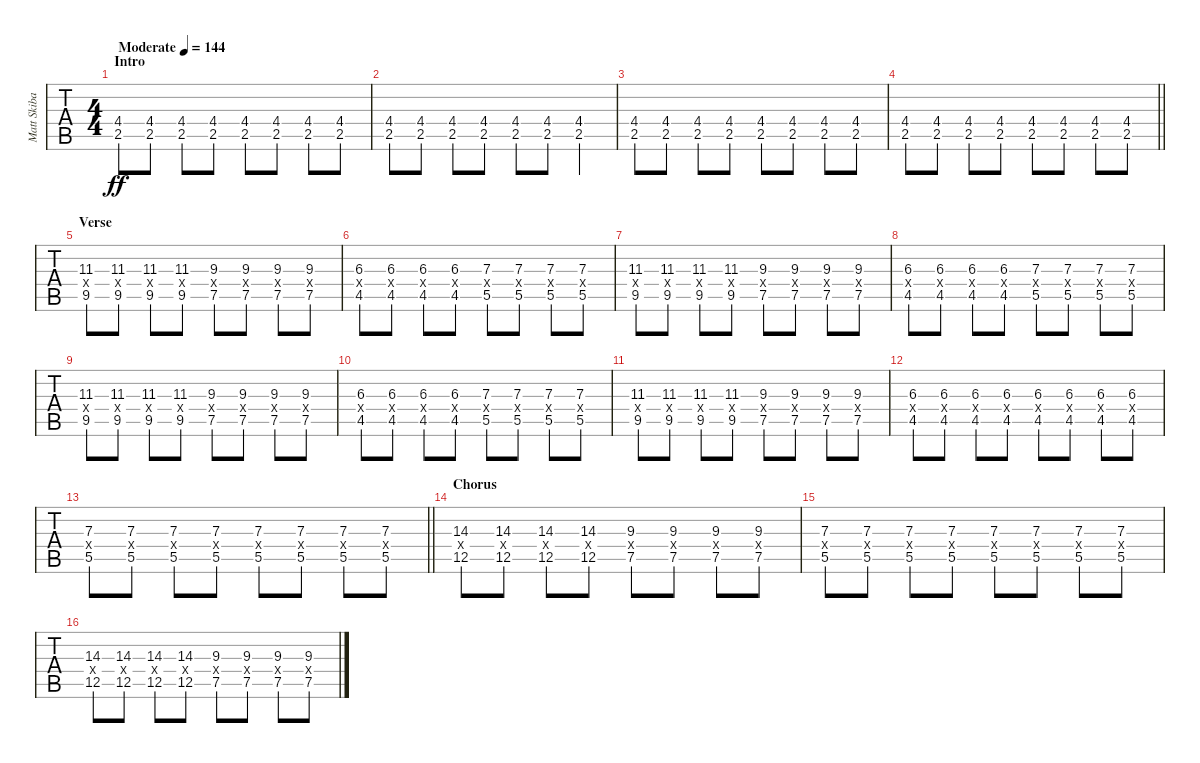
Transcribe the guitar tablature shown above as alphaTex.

\track ("Matt Skiba - Guitar Three" "Matt Skiba") {instrument distortionguitar}
\staff {tabs}
\tuning (E4 B3 G3 D3 A2 E2) {hide}
\ts (4 4)
\section ("" "Intro")
\tempo (144 "Moderate")
\clef g2
\ks d
(4.4 2.5).8{dy ff instrument distortionguitar} (4.4 2.5).8 (4.4 2.5).8 (4.4 2.5).8 (4.4 2.5).8 (4.4 2.5).8 (4.4 2.5).8 (4.4 2.5).8 |
(4.4 2.5).8 (4.4 2.5).8 (4.4 2.5).8 (4.4 2.5).8 (4.4 2.5).8 (4.4 2.5).8 (4.4 2.5).4 |
(4.4 2.5).8 (4.4 2.5).8 (4.4 2.5).8 (4.4 2.5).8 (4.4 2.5).8 (4.4 2.5).8 (4.4 2.5).8 (4.4 2.5).8 |
\barLineRight lightlight
(4.4 2.5).8 (4.4 2.5).8 (4.4 2.5).8 (4.4 2.5).8 (4.4 2.5).8 (4.4 2.5).8 (4.4 2.5).8 (4.4 2.5).8 |
\section ("" "Verse")
(11.3 9.4{x} 9.5).8 (11.3 9.4{x} 9.5).8 (11.3 9.4{x} 9.5).8 (11.3 9.4{x} 9.5).8 (9.3 7.4{x} 7.5).8 (9.3 7.4{x} 7.5).8 (9.3 7.4{x} 7.5).8 (9.3 7.4{x} 7.5).8 |
(6.3 4.4{x} 4.5).8 (6.3 4.4{x} 4.5).8 (6.3 4.4{x} 4.5).8 (6.3 4.4{x} 4.5).8 (7.3 5.4{x} 5.5).8 (7.3 5.4{x} 5.5).8 (7.3 5.4{x} 5.5).8 (7.3 5.4{x} 5.5).8 |
(11.3 9.4{x} 9.5).8 (11.3 9.4{x} 9.5).8 (11.3 9.4{x} 9.5).8 (11.3 9.4{x} 9.5).8 (9.3 7.4{x} 7.5).8 (9.3 7.4{x} 7.5).8 (9.3 7.4{x} 7.5).8 (9.3 7.4{x} 7.5).8 |
(6.3 4.4{x} 4.5).8 (6.3 4.4{x} 4.5).8 (6.3 4.4{x} 4.5).8 (6.3 4.4{x} 4.5).8 (7.3 5.4{x} 5.5).8 (7.3 5.4{x} 5.5).8 (7.3 5.4{x} 5.5).8 (7.3 5.4{x} 5.5).8 |
(11.3 9.4{x} 9.5).8 (11.3 9.4{x} 9.5).8 (11.3 9.4{x} 9.5).8 (11.3 9.4{x} 9.5).8 (9.3 7.4{x} 7.5).8 (9.3 7.4{x} 7.5).8 (9.3 7.4{x} 7.5).8 (9.3 7.4{x} 7.5).8 |
(6.3 4.4{x} 4.5).8 (6.3 4.4{x} 4.5).8 (6.3 4.4{x} 4.5).8 (6.3 4.4{x} 4.5).8 (7.3 5.4{x} 5.5).8 (7.3 5.4{x} 5.5).8 (7.3 5.4{x} 5.5).8 (7.3 5.4{x} 5.5).8 |
(11.3 9.4{x} 9.5).8 (11.3 9.4{x} 9.5).8 (11.3 9.4{x} 9.5).8 (11.3 9.4{x} 9.5).8 (9.3 7.4{x} 7.5).8 (9.3 7.4{x} 7.5).8 (9.3 7.4{x} 7.5).8 (9.3 7.4{x} 7.5).8 |
(6.3 4.4{x} 4.5).8 (6.3 4.4{x} 4.5).8 (6.3 4.4{x} 4.5).8 (6.3 4.4{x} 4.5).8 (6.3 4.4{x} 4.5).8 (6.3 4.4{x} 4.5).8 (6.3 4.4{x} 4.5).8 (6.3 4.4{x} 4.5).8 |
\barLineRight lightlight
(7.3 5.4{x} 5.5).8 (7.3 5.4{x} 5.5).8 (7.3 5.4{x} 5.5).8 (7.3 5.4{x} 5.5).8 (7.3 5.4{x} 5.5).8 (7.3 5.4{x} 5.5).8 (7.3 5.4{x} 5.5).8 (7.3 5.4{x} 5.5).8 |
\section ("" "Chorus")
(14.3 12.4{x} 12.5).8 (14.3 12.4{x} 12.5).8 (14.3 12.4{x} 12.5).8 (14.3 12.4{x} 12.5).8 (9.3 7.4{x} 7.5).8 (9.3 7.4{x} 7.5).8 (9.3 7.4{x} 7.5).8 (9.3 7.4{x} 7.5).8 |
(7.3 5.4{x} 5.5).8 (7.3 5.4{x} 5.5).8 (7.3 5.4{x} 5.5).8 (7.3 5.4{x} 5.5).8 (7.3 5.4{x} 5.5).8 (7.3 5.4{x} 5.5).8 (7.3 5.4{x} 5.5).8 (7.3 5.4{x} 5.5).8 |
(14.3 12.4{x} 12.5).8 (14.3 12.4{x} 12.5).8 (14.3 12.4{x} 12.5).8 (14.3 12.4{x} 12.5).8 (9.3 7.4{x} 7.5).8 (9.3 7.4{x} 7.5).8 (9.3 7.4{x} 7.5).8 (9.3 7.4{x} 7.5).8
